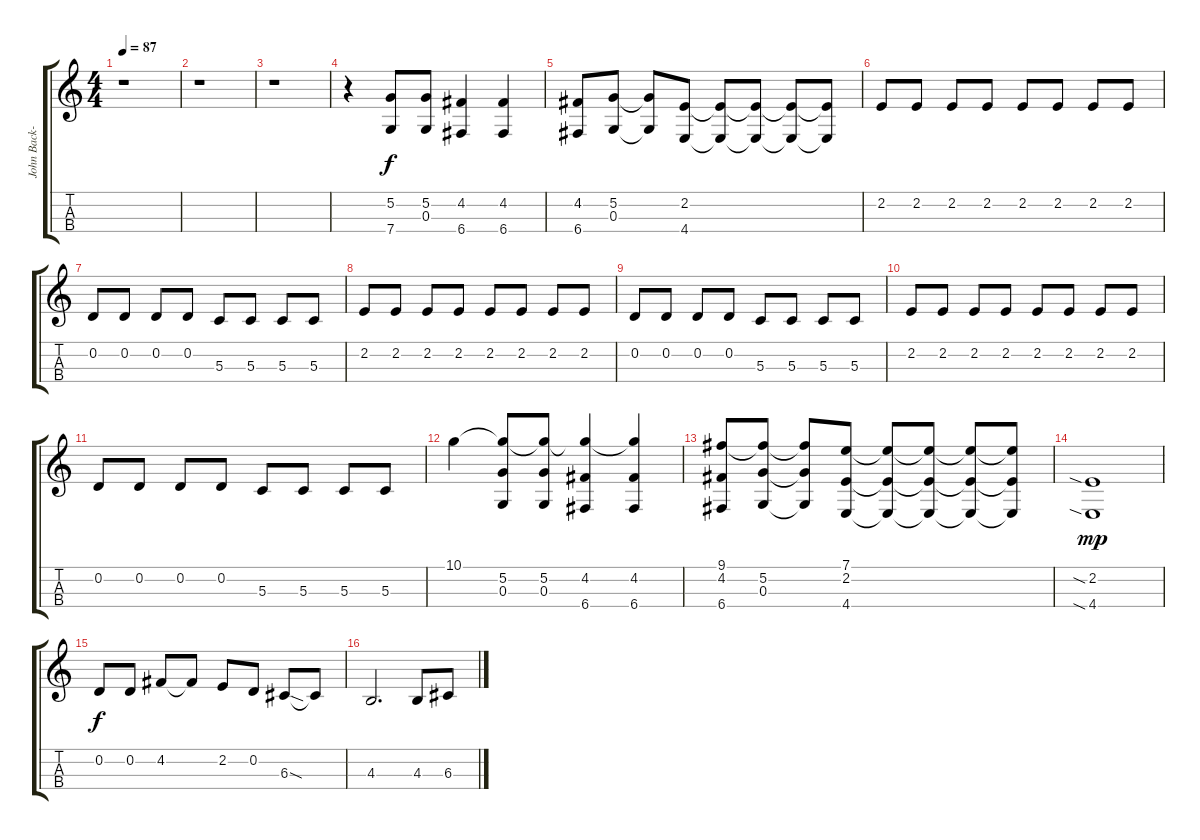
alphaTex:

\track ("John Back-up Vocals" "John Back-") {instrument choiraahs}
\staff {score tabs}
\tuning (A4 D4 G3 C3) {hide}
\ts (4 4)
\tempo 87
\clef g2
\ks c
r.1{dy f} |
r.1 |
r.1 |
r.4 (5.2 7.4).8 (5.2 0.3).8 (4.2 6.4).4 (4.2 6.4).4 |
(4.2 6.4).8 (5.2 0.3).8 (5.2{t} 0.3{t}).8 (2.2 4.4).8 (2.2{t} 4.4{t}).8 (2.2{t} 4.4{t}).8 (2.2{t} 4.4{t}).8 (2.2{t} 4.4{t}).8 |
2.2.8 2.2.8 2.2.8 2.2.8 2.2.8 2.2.8 2.2.8 2.2.8 |
0.2.8 0.2.8 0.2.8 0.2.8 5.3.8 5.3.8 5.3.8 5.3.8 |
2.2.8 2.2.8 2.2.8 2.2.8 2.2.8 2.2.8 2.2.8 2.2.8 |
0.2.8 0.2.8 0.2.8 0.2.8 5.3.8 5.3.8 5.3.8 5.3.8 |
2.2.8 2.2.8 2.2.8 2.2.8 2.2.8 2.2.8 2.2.8 2.2.8 |
0.2.8 0.2.8 0.2.8 0.2.8 5.3.8 5.3.8 5.3.8 5.3.8 |
10.1.4 (10.1{t} 5.2 0.3).8 (10.1{t} 5.2 0.3).8 (10.1{t} 4.2 6.4).4 (10.1{t} 4.2 6.4).4 |
(9.1 4.2 6.4).8 (9.1{t} 5.2 0.3).8 (9.1{t} 5.2{t} 0.3{t}).8 (7.1 2.2 4.4).8 (7.1{t} 2.2{t} 4.4{t}).8 (7.1{t} 2.2{t} 4.4{t}).8 (7.1{t} 2.2{t} 4.4{t}).8 (7.1{t} 2.2{t} 4.4{t}).8 |
(2.2{sia} 4.4{sia}).1{dy mp} |
0.2.8{dy f} 0.2.8 4.2.8 4.2{t}.8 2.2.8 0.2.8 6.3{sod}.8 6.3{t}.8 |
4.3.2{d} 4.3.8 6.3.8
